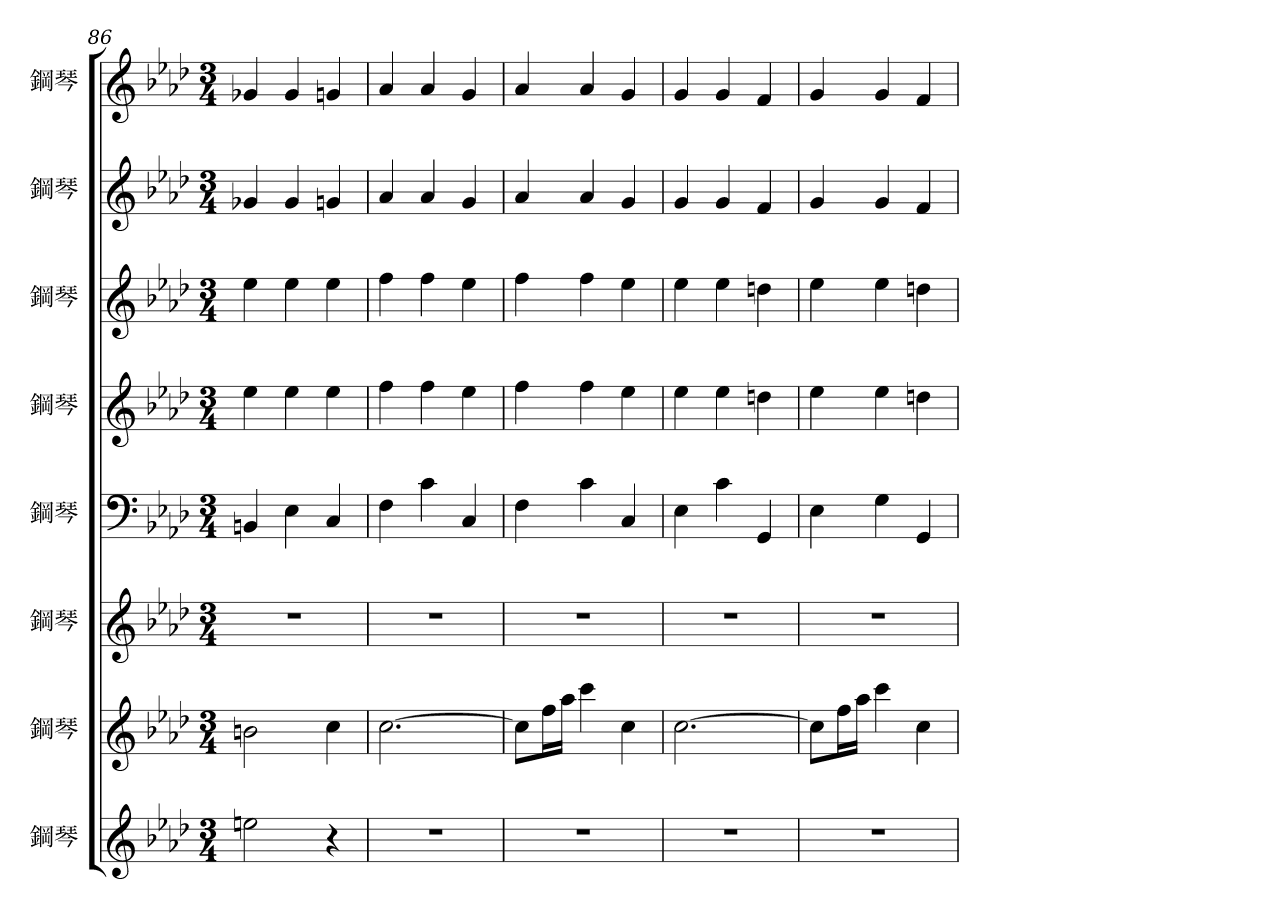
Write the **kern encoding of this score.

**kern	**kern	**kern	**kern	**kern	**kern	**kern	**kern
*part8	*part7	*part6	*part5	*part4	*part3	*part2	*part1
*staff8	*staff7	*staff6	*staff5	*staff4	*staff3	*staff2	*staff1
*I"鋼琴	*I"鋼琴	*I"鋼琴	*I"鋼琴	*I"鋼琴	*I"鋼琴	*I"鋼琴	*I"鋼琴
*clefG2	*clefG2	*clefG2	*clefF4	*clefG2	*clefG2	*clefG2	*clefG2
*k[b-e-a-d-]	*k[b-e-a-d-]	*k[b-e-a-d-]	*k[b-e-a-d-]	*k[b-e-a-d-]	*k[b-e-a-d-]	*k[b-e-a-d-]	*k[b-e-a-d-]
*M3/4	*M3/4	*M3/4	*M3/4	*M3/4	*M3/4	*M3/4	*M3/4
=86	=86	=86	=86	=86	=86	=86	=86
2een\	2bn\	2.r	4BBn/	4ee-\	4ee-\	4g-X/	4g-X/
.	.	.	4E-\	4ee-\	4ee-\	4g-/	4g-/
4r	4cc\	.	4C/	4ee-\	4ee-\	4gn/	4gn/
=87	=87	=87	=87	=87	=87	=87	=87
2.r	[2.cc\	2.r	4F\	4ff\	4ff\	4a-/	4a-/
.	.	.	4c\	4ff\	4ff\	4a-/	4a-/
.	.	.	4C/	4ee-\	4ee-\	4g/	4g/
=88	=88	=88	=88	=88	=88	=88	=88
2.r	8cc\L]	2.r	4F\	4ff\	4ff\	4a-/	4a-/
.	16ff\L	.	.	.	.	.	.
.	16aa-\JJ	.	.	.	.	.	.
.	4ccc\	.	4c\	4ff\	4ff\	4a-/	4a-/
.	4cc\	.	4C/	4ee-\	4ee-\	4g/	4g/
=89	=89	=89	=89	=89	=89	=89	=89
2.r	[2.cc\	2.r	4E-\	4ee-\	4ee-\	4g/	4g/
.	.	.	4c\	4ee-\	4ee-\	4g/	4g/
.	.	.	4GG/	4ddn\	4ddn\	4f/	4f/
=90	=90	=90	=90	=90	=90	=90	=90
2.r	8cc\L]	2.r	4E-\	4ee-\	4ee-\	4g/	4g/
.	16ff\L	.	.	.	.	.	.
.	16aa-\JJ	.	.	.	.	.	.
.	4ccc\	.	4G\	4ee-\	4ee-\	4g/	4g/
.	4cc\	.	4GG/	4ddn\	4ddn\	4f/	4f/
=	=	=	=	=	=	=	=
*-	*-	*-	*-	*-	*-	*-	*-
